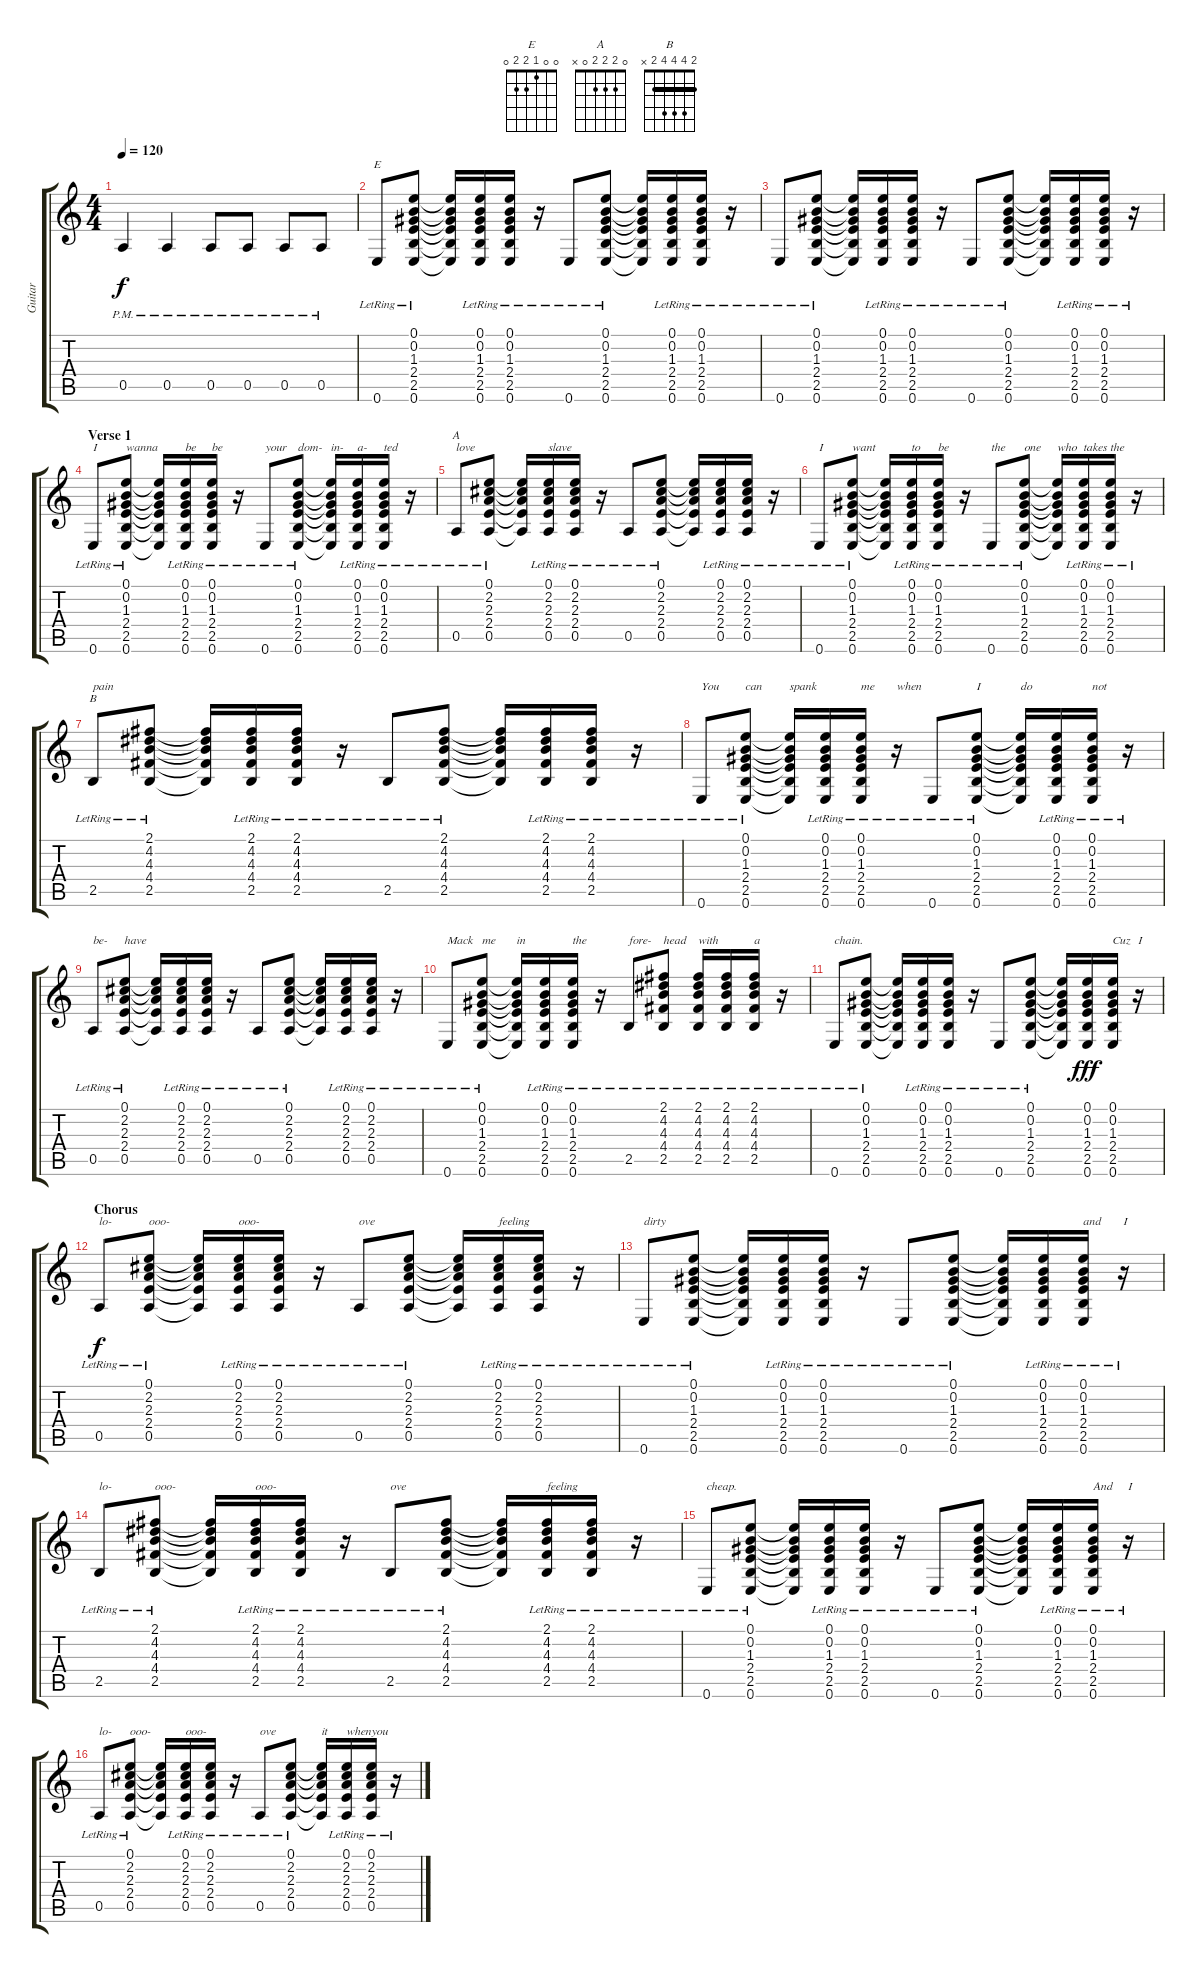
\track ("Guitar" "Guitar") {instrument overdrivenguitar}
\staff {score tabs}
\tuning (E4 B3 G3 D3 A2 E2) {hide}
\chord ("E" 0 0 1 2 2 0)
\chord ("A" 0 2 2 2 0 x)
\chord ("B" 2 4 4 4 2 x) {barre 2}
\ts (4 4)
\tempo 120
\clef g2
\ks c
0.5{pm}.4{dy f instrument overdrivenguitar} 0.5{pm}.4 0.5{pm}.8 0.5{pm}.8 0.5{pm}.8 0.5{pm}.8 |
0.6{lr}.8{ch "E"} (0.1{lr} 0.2{lr} 1.3{lr} 2.4{lr} 2.5{lr} 0.6{lr}).8 (0.1{t} 0.2{t} 1.3{t} 2.4{t} 2.5{t} 0.6{t}).16 (0.1{lr} 0.2{lr} 1.3{lr} 2.4{lr} 2.5{lr} 0.6{lr}).16 (0.1{lr} 0.2{lr} 1.3{lr} 2.4{lr} 2.5{lr} 0.6{lr}).16 r.16 0.6{lr}.8 (0.1{lr} 0.2{lr} 1.3{lr} 2.4{lr} 2.5{lr} 0.6{lr}).8 (0.1{t} 0.2{t} 1.3{t} 2.4{t} 2.5{t} 0.6{t}).16 (0.1{lr} 0.2{lr} 1.3{lr} 2.4{lr} 2.5{lr} 0.6{lr}).16 (0.1{lr} 0.2{lr} 1.3{lr} 2.4{lr} 2.5{lr} 0.6{lr}).16 r.16 |
0.6{lr}.8 (0.1{lr} 0.2{lr} 1.3{lr} 2.4{lr} 2.5{lr} 0.6{lr}).8 (0.1{t} 0.2{t} 1.3{t} 2.4{t} 2.5{t} 0.6{t}).16 (0.1{lr} 0.2{lr} 1.3{lr} 2.4{lr} 2.5{lr} 0.6{lr}).16 (0.1{lr} 0.2{lr} 1.3{lr} 2.4{lr} 2.5{lr} 0.6{lr}).16 r.16 0.6{lr}.8 (0.1{lr} 0.2{lr} 1.3{lr} 2.4{lr} 2.5{lr} 0.6{lr}).8 (0.1{t} 0.2{t} 1.3{t} 2.4{t} 2.5{t} 0.6{t}).16 (0.1{lr} 0.2{lr} 1.3{lr} 2.4{lr} 2.5{lr} 0.6{lr}).16 (0.1{lr} 0.2{lr} 1.3{lr} 2.4{lr} 2.5{lr} 0.6{lr}).16 r.16 |
\section ("" "Verse 1")
0.6{lr}.8{txt "I"} (0.1{lr} 0.2{lr} 1.3{lr} 2.4{lr} 2.5{lr} 0.6{lr}).8{txt "wanna"} (0.1{t} 0.2{t} 1.3{t} 2.4{t} 2.5{t} 0.6{t}).16 (0.1{lr} 0.2{lr} 1.3{lr} 2.4{lr} 2.5{lr} 0.6{lr}).16{txt "be"} (0.1{lr} 0.2{lr} 1.3{lr} 2.4{lr} 2.5{lr} 0.6{lr}).16{txt "be"} r.16 0.6{lr}.8{txt "your"} (0.1{lr} 0.2{lr} 1.3{lr} 2.4{lr} 2.5{lr} 0.6{lr}).8{txt "dom-"} (0.1{t} 0.2{t} 1.3{t} 2.4{t} 2.5{t} 0.6{t}).16{txt "in-"} (0.1{lr} 0.2{lr} 1.3{lr} 2.4{lr} 2.5{lr} 0.6{lr}).16{txt "a-"} (0.1{lr} 0.2{lr} 1.3{lr} 2.4{lr} 2.5{lr} 0.6{lr}).16{txt "ted"} r.16 |
0.5{lr}.8{ch "A" txt "love"} (0.1{lr} 2.2{lr} 2.3{lr} 2.4{lr} 0.5{lr}).8 (0.1{t} 2.2{t} 2.3{t} 2.4{t} 0.5{t}).16 (0.1{lr} 2.2{lr} 2.3{lr} 2.4{lr} 0.5{lr}).16{txt "slave"} (0.1{lr} 2.2{lr} 2.3{lr} 2.4{lr} 0.5{lr}).16 r.16 0.5{lr}.8 (0.1{lr} 2.2{lr} 2.3{lr} 2.4{lr} 0.5{lr}).8 (0.1{t} 2.2{t} 2.3{t} 2.4{t} 0.5{t}).16 (0.1{lr} 2.2{lr} 2.3{lr} 2.4{lr} 0.5{lr}).16 (0.1{lr} 2.2{lr} 2.3{lr} 2.4{lr} 0.5{lr}).16 r.16 |
0.6{lr}.8{txt "I"} (0.1{lr} 0.2{lr} 1.3{lr} 2.4{lr} 2.5{lr} 0.6{lr}).8{txt "want"} (0.1{t} 0.2{t} 1.3{t} 2.4{t} 2.5{t} 0.6{t}).16 (0.1{lr} 0.2{lr} 1.3{lr} 2.4{lr} 2.5{lr} 0.6{lr}).16{txt "to"} (0.1{lr} 0.2{lr} 1.3{lr} 2.4{lr} 2.5{lr} 0.6{lr}).16{txt "be"} r.16 0.6{lr}.8{txt "the"} (0.1{lr} 0.2{lr} 1.3{lr} 2.4{lr} 2.5{lr} 0.6{lr}).8{txt "one"} (0.1{t} 0.2{t} 1.3{t} 2.4{t} 2.5{t} 0.6{t}).16{txt "who"} (0.1{lr} 0.2{lr} 1.3{lr} 2.4{lr} 2.5{lr} 0.6{lr}).16{txt "takes"} (0.1{lr} 0.2{lr} 1.3{lr} 2.4{lr} 2.5{lr} 0.6{lr}).16{txt "the"} r.16 |
2.5{lr}.8{ch "B" txt "pain"} (2.1{lr} 4.2{lr} 4.3{lr} 4.4{lr} 2.5{lr}).8 (2.1{t} 4.2{t} 4.3{t} 4.4{t} 2.5{t}).16 (2.1{lr} 4.2{lr} 4.3{lr} 4.4{lr} 2.5{lr}).16 (2.1{lr} 4.2{lr} 4.3{lr} 4.4{lr} 2.5{lr}).16 r.16 2.5{lr}.8 (2.1{lr} 4.2{lr} 4.3{lr} 4.4{lr} 2.5{lr}).8 (2.1{t} 4.2{t} 4.3{t} 4.4{t} 2.5{t}).16 (2.1{lr} 4.2{lr} 4.3{lr} 4.4{lr} 2.5{lr}).16 (2.1{lr} 4.2{lr} 4.3{lr} 4.4{lr} 2.5{lr}).16 r.16 |
0.6{lr}.8{txt "You"} (0.1{lr} 0.2{lr} 1.3{lr} 2.4{lr} 2.5{lr} 0.6{lr}).8{txt "can"} (0.1{t} 0.2{t} 1.3{t} 2.4{t} 2.5{t} 0.6{t}).16{txt "spank"} (0.1{lr} 0.2{lr} 1.3{lr} 2.4{lr} 2.5{lr} 0.6{lr}).16 (0.1{lr} 0.2{lr} 1.3{lr} 2.4{lr} 2.5{lr} 0.6{lr}).16{txt "me"} r.16{txt "when"} 0.6{lr}.8 (0.1{lr} 0.2{lr} 1.3{lr} 2.4{lr} 2.5{lr} 0.6{lr}).8{txt "I"} (0.1{t} 0.2{t} 1.3{t} 2.4{t} 2.5{t} 0.6{t}).16{txt "do"} (0.1{lr} 0.2{lr} 1.3{lr} 2.4{lr} 2.5{lr} 0.6{lr}).16 (0.1{lr} 0.2{lr} 1.3{lr} 2.4{lr} 2.5{lr} 0.6{lr}).16{txt "not"} r.16 |
0.5{lr}.8{txt "be-"} (0.1{lr} 2.2{lr} 2.3{lr} 2.4{lr} 0.5{lr}).8{txt "have"} (0.1{t} 2.2{t} 2.3{t} 2.4{t} 0.5{t}).16 (0.1{lr} 2.2{lr} 2.3{lr} 2.4{lr} 0.5{lr}).16 (0.1{lr} 2.2{lr} 2.3{lr} 2.4{lr} 0.5{lr}).16 r.16 0.5{lr}.8 (0.1{lr} 2.2{lr} 2.3{lr} 2.4{lr} 0.5{lr}).8 (0.1{t} 2.2{t} 2.3{t} 2.4{t} 0.5{t}).16 (0.1{lr} 2.2{lr} 2.3{lr} 2.4{lr} 0.5{lr}).16 (0.1{lr} 2.2{lr} 2.3{lr} 2.4{lr} 0.5{lr}).16 r.16 |
0.6{lr}.8{txt "Mack"} (0.1{lr} 0.2{lr} 1.3{lr} 2.4{lr} 2.5{lr} 0.6{lr}).8{txt "me"} (0.1{t} 0.2{t} 1.3{t} 2.4{t} 2.5{t} 0.6{t}).16{txt "in"} (0.1{lr} 0.2{lr} 1.3{lr} 2.4{lr} 2.5{lr} 0.6{lr}).16 (0.1{lr} 0.2{lr} 1.3{lr} 2.4{lr} 2.5{lr} 0.6{lr}).16{txt "the"} r.16 2.5{lr}.8{txt "fore-"} (2.1{lr} 4.2{lr} 4.3{lr} 4.4{lr} 2.5{lr}).8{txt "head"} (2.1{lr} 4.2{lr} 4.3{lr} 4.4{lr} 2.5{lr}).16{txt "with"} (2.1{lr} 4.2{lr} 4.3{lr} 4.4{lr} 2.5{lr}).16 (2.1{lr} 4.2{lr} 4.3{lr} 4.4{lr} 2.5{lr}).16{txt "a"} r.16 |
0.6{lr}.8{txt "chain."} (0.1{lr} 0.2{lr} 1.3{lr} 2.4{lr} 2.5{lr} 0.6{lr}).8 (0.1{t} 0.2{t} 1.3{t} 2.4{t} 2.5{t} 0.6{t}).16 (0.1{lr} 0.2{lr} 1.3{lr} 2.4{lr} 2.5{lr} 0.6{lr}).16 (0.1{lr} 0.2{lr} 1.3{lr} 2.4{lr} 2.5{lr} 0.6{lr}).16 r.16 0.6{lr}.8 (0.1{lr} 0.2{lr} 1.3{lr} 2.4{lr} 2.5{lr} 0.6{lr}).8 (0.1{t} 0.2{t} 1.3{t} 2.4{t} 2.5{t} 0.6{t}).16 (0.1 0.2 1.3 2.4 2.5 0.6).16{dy fff} (0.1 0.2 1.3 2.4 2.5 0.6).16{txt "Cuz"} r.16{txt "I"} |
\section ("" "Chorus")
0.5{lr}.8{txt "lo-" dy f} (0.1{lr} 2.2{lr} 2.3{lr} 2.4{lr} 0.5{lr}).8{txt "ooo-"} (0.1{t} 2.2{t} 2.3{t} 2.4{t} 0.5{t}).16 (0.1{lr} 2.2{lr} 2.3{lr} 2.4{lr} 0.5{lr}).16{txt "ooo-"} (0.1{lr} 2.2{lr} 2.3{lr} 2.4{lr} 0.5{lr}).16 r.16 0.5{lr}.8{txt "ove"} (0.1{lr} 2.2{lr} 2.3{lr} 2.4{lr} 0.5{lr}).8 (0.1{t} 2.2{t} 2.3{t} 2.4{t} 0.5{t}).16 (0.1{lr} 2.2{lr} 2.3{lr} 2.4{lr} 0.5{lr}).16{txt "feeling"} (0.1 2.2{lr} 2.3{lr} 2.4{lr} 0.5{lr}).16 r.16 |
0.6{lr}.8{txt "dirty"} (0.1{lr} 0.2{lr} 1.3{lr} 2.4{lr} 2.5{lr} 0.6{lr}).8 (0.1{t} 0.2{t} 1.3{t} 2.4{t} 2.5{t} 0.6{t}).16 (0.1{lr} 0.2{lr} 1.3{lr} 2.4{lr} 2.5{lr} 0.6{lr}).16 (0.1{lr} 0.2{lr} 1.3{lr} 2.4{lr} 2.5{lr} 0.6{lr}).16 r.16 0.6{lr}.8 (0.1{lr} 0.2{lr} 1.3{lr} 2.4{lr} 2.5{lr} 0.6{lr}).8 (0.1{t} 0.2{t} 1.3{t} 2.4{t} 2.5{t} 0.6{t}).16 (0.1{lr} 0.2{lr} 1.3{lr} 2.4{lr} 2.5{lr} 0.6{lr}).16 (0.1{lr} 0.2{lr} 1.3{lr} 2.4{lr} 2.5{lr} 0.6{lr}).16{txt "and"} r.16{txt "I"} |
2.5{lr}.8{txt "lo-"} (2.1{lr} 4.2{lr} 4.3{lr} 4.4{lr} 2.5{lr}).8{txt "ooo-"} (2.1{t} 4.2{t} 4.3{t} 4.4{t} 2.5{t}).16 (2.1{lr} 4.2{lr} 4.3{lr} 4.4{lr} 2.5{lr}).16{txt "ooo-"} (2.1{lr} 4.2{lr} 4.3{lr} 4.4{lr} 2.5{lr}).16 r.16 2.5{lr}.8{txt "ove"} (2.1{lr} 4.2{lr} 4.3{lr} 4.4{lr} 2.5{lr}).8 (2.1{t} 4.2{t} 4.3{t} 4.4{t} 2.5{t}).16 (2.1{lr} 4.2{lr} 4.3{lr} 4.4{lr} 2.5{lr}).16{txt "feeling"} (2.1{lr} 4.2{lr} 4.3{lr} 4.4{lr} 2.5{lr}).16 r.16 |
0.6{lr}.8{txt "cheap."} (0.1{lr} 0.2{lr} 1.3{lr} 2.4{lr} 2.5{lr} 0.6{lr}).8 (0.1{t} 0.2{t} 1.3{t} 2.4{t} 2.5{t} 0.6{t}).16 (0.1{lr} 0.2{lr} 1.3{lr} 2.4{lr} 2.5{lr} 0.6{lr}).16 (0.1{lr} 0.2{lr} 1.3{lr} 2.4{lr} 2.5{lr} 0.6{lr}).16 r.16 0.6{lr}.8 (0.1{lr} 0.2{lr} 1.3{lr} 2.4{lr} 2.5{lr} 0.6{lr}).8 (0.1{t} 0.2{t} 1.3{t} 2.4{t} 2.5{t} 0.6{t}).16 (0.1{lr} 0.2{lr} 1.3{lr} 2.4{lr} 2.5{lr} 0.6{lr}).16 (0.1{lr} 0.2{lr} 1.3{lr} 2.4{lr} 2.5{lr} 0.6{lr}).16{txt "And"} r.16{txt "I"} |
0.5{lr}.8{txt "lo-"} (0.1{lr} 2.2{lr} 2.3{lr} 2.4{lr} 0.5{lr}).8{txt "ooo-"} (0.1{t} 2.2{t} 2.3{t} 2.4{t} 0.5{t}).16 (0.1{lr} 2.2{lr} 2.3{lr} 2.4{lr} 0.5{lr}).16{txt "ooo-"} (0.1{lr} 2.2{lr} 2.3{lr} 2.4{lr} 0.5{lr}).16 r.16 0.5{lr}.8{txt "ove"} (0.1{lr} 2.2{lr} 2.3{lr} 2.4{lr} 0.5{lr}).8 (0.1{t} 2.2{t} 2.3{t} 2.4{t} 0.5{t}).16{txt "it"} (0.1{lr} 2.2{lr} 2.3{lr} 2.4{lr} 0.5{lr}).16{txt "when"} (0.1{lr} 2.2{lr} 2.3{lr} 2.4{lr} 0.5{lr}).16{txt "you"} r.16
